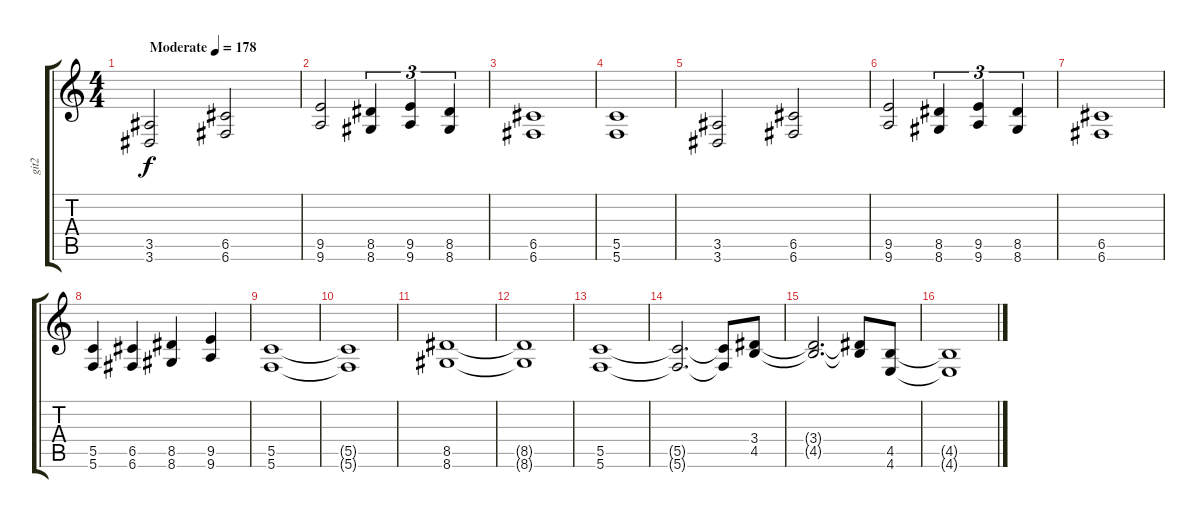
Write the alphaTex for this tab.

\track ("git2" "git2") {instrument distortionguitar}
\staff {score tabs}
\tuning (D4 A3 F3 C3 G2 C2) {hide}
\ts (4 4)
\tempo (178 "Moderate")
\clef g2
\ks c
(3.5 3.6).2{dy f instrument distortionguitar} (6.5 6.6).2 |
(9.5 9.6).2 (8.5 8.6).4{tu (3 2)} (9.5 9.6).4{tu (3 2)} (8.5 8.6).4{tu (3 2)} |
(6.5 6.6).1 |
(5.5 5.6).1 |
(3.5 3.6).2 (6.5 6.6).2 |
(9.5 9.6).2 (8.5 8.6).4{tu (3 2)} (9.5 9.6).4{tu (3 2)} (8.5 8.6).4{tu (3 2)} |
(6.5 6.6).1 |
(5.5 5.6).4 (6.5 6.6).4 (8.5 8.6).4 (9.5 9.6).4 |
(5.5 5.6).1 |
(5.5{t} 5.6{t}).1 |
(8.5 8.6).1 |
(8.5{t} 8.6{t}).1 |
(5.5 5.6).1 |
(5.5{t} 5.6{t}).2{d} (5.5{t} 5.6{t}).8 (3.4 4.5).8 |
(3.4{t} 4.5{t}).2{d} (3.4{t} 4.5{t}).8 (4.5 4.6).8 |
(4.5{t} 4.6{t}).1
